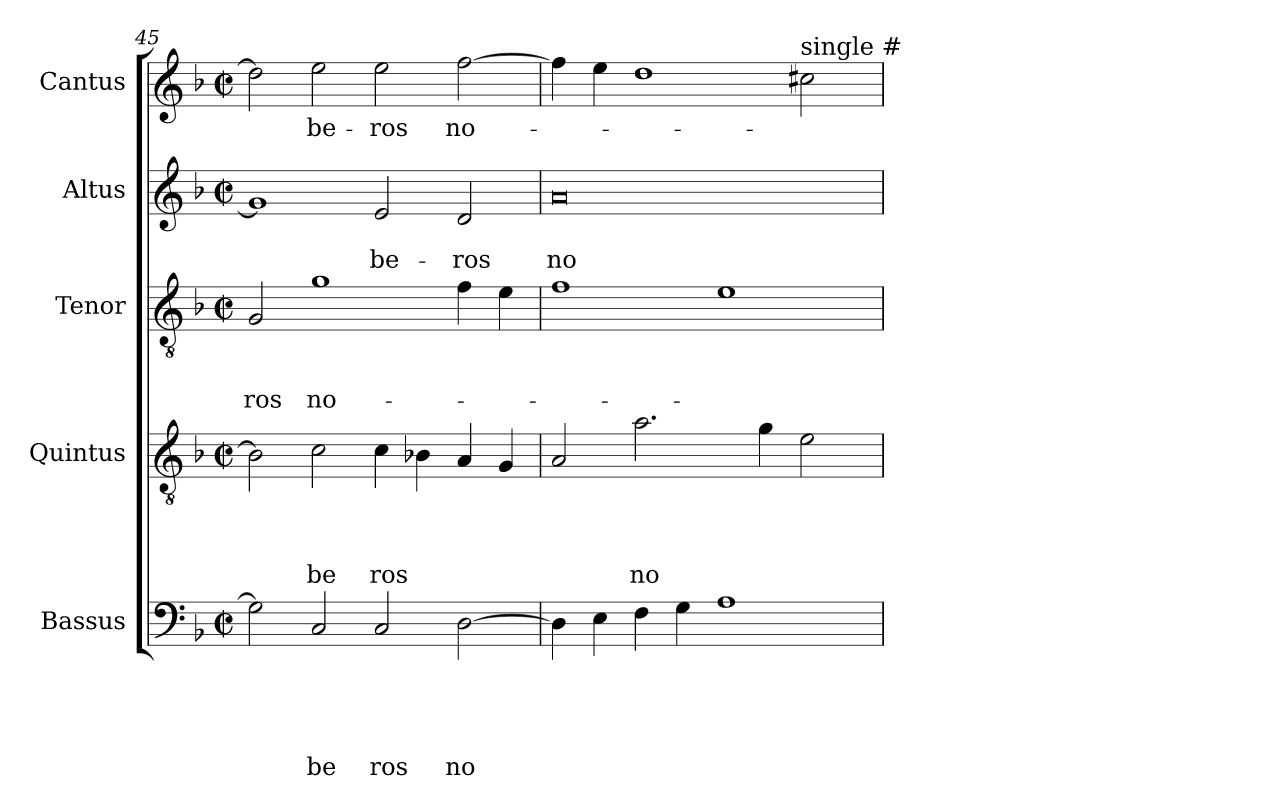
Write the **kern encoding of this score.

**kern	**text	**text	**text	**text	**text	**kern	**text	**text	**text	**text	**kern	**text	**text	**text	**kern	**text	**text	**kern	**text
*part5	*part5	*part5	*part5	*part5	*part5	*part4	*part4	*part4	*part4	*part4	*part3	*part3	*part3	*part3	*part2	*part2	*part2	*part1	*part1
*staff5	*staff5	*staff5	*staff5	*staff5	*staff5	*staff4	*staff4	*staff4	*staff4	*staff4	*staff3	*staff3	*staff3	*staff3	*staff2	*staff2	*staff2	*staff1	*staff1
*I"Bassus	*	*	*	*	*	*I"Quintus	*	*	*	*	*I"Tenor	*	*	*	*I"Altus	*	*	*I"Cantus	*
*clefF4	*	*	*	*	*	*clefGv2	*	*	*	*	*clefGv2	*	*	*	*clefG2	*	*	*clefG2	*
*k[b-]	*	*	*	*	*	*k[b-]	*	*	*	*	*k[b-]	*	*	*	*k[b-]	*	*	*k[b-]	*
*F:	*	*	*	*	*	*F:	*	*	*	*	*F:	*	*	*	*F:	*	*	*F:	*
*M2/2	*	*	*	*	*	*M2/2	*	*	*	*	*M2/2	*	*	*	*M2/2	*	*	*M2/2	*
*met(c|)	*	*	*	*	*	*met(c|)	*	*	*	*	*met(c|)	*	*	*	*met(c|)	*	*	*met(c|)	*
=45	=45	=45	=45	=45	=45	=45	=45	=45	=45	=45	=45	=45	=45	=45	=45	=45	=45	=45	=45
!	!	!	!	!	!	!	!	!	!	!	!	!	!	!LO:LY:b	!	!	!	!	!
2G\]	.	.	.	.	.	2B\]	.	.	.	.	2G/	.	.	-ros	1g]	.	.	2dd\]	.
!	!	!	!	!	!LO:LY:b	!	!	!	!	!LO:LY:b	!	!	!	!LO:LY:b	!	!	!	!	!LO:LY:b
2C/	.	.	.	.	be	2c\	.	.	.	be	1g	.	.	no-	.	.	.	2ee\	-be-
!	!	!	!	!	!LO:LY:b	!	!	!	!	!LO:LY:b	!	!	!	!	!	!	!LO:LY:b	!	!LO:LY:b
2C/	.	.	.	.	ros	4c\	.	.	.	ros	.	.	.	.	2e/	.	-be-	2ee\	-ros
.	.	.	.	.	.	4B-X\	.	.	.	.	.	.	.	.	.	.	.	.	.
!	!	!	!	!	!LO:LY:b	!	!	!	!	!	!	!	!	!	!	!	!LO:LY:b	!	!LO:LY:b
[>2D\	.	.	.	.	no	4A/	.	.	.	.	4f\	.	.	.	2d/	.	-ros	[>2ff\	no-
.	.	.	.	.	.	4G/	.	.	.	.	4e\	.	.	.	.	.	.	.	.
=46	=46	=46	=46	=46	=46	=46	=46	=46	=46	=46	=46	=46	=46	=46	=46	=46	=46	=46	=46
!	!	!	!	!	!	!	!	!	!	!	!	!	!	!	!	!	!LO:LY:b	!	!
4D\]	.	.	.	.	.	2A/	.	.	.	.	1f	.	.	.	0a	.	no-	4ff\]	.
4E\	.	.	.	.	.	.	.	.	.	.	.	.	.	.	.	.	.	4ee\	.
!	!	!	!	!	!	!	!	!	!	!LO:LY:b	!	!	!	!	!	!	!	!	!
4F\	.	.	.	.	.	2.a\	.	.	.	no	.	.	.	.	.	.	.	1dd	.
4G\	.	.	.	.	.	.	.	.	.	.	.	.	.	.	.	.	.	.	.
1A	.	.	.	.	.	.	.	.	.	.	1e	.	.	.	.	.	.	.	.
.	.	.	.	.	.	4g\	.	.	.	.	.	.	.	.	.	.	.	.	.
!	!	!	!	!	!	!	!	!	!	!	!	!	!	!	!	!	!	!LO:TX:a:t=single #	!
.	.	.	.	.	.	2e\	.	.	.	.	.	.	.	.	.	.	.	2cc#\	.
=	=	=	=	=	=	=	=	=	=	=	=	=	=	=	=	=	=	=	=
*-	*-	*-	*-	*-	*-	*-	*-	*-	*-	*-	*-	*-	*-	*-	*-	*-	*-	*-	*-
